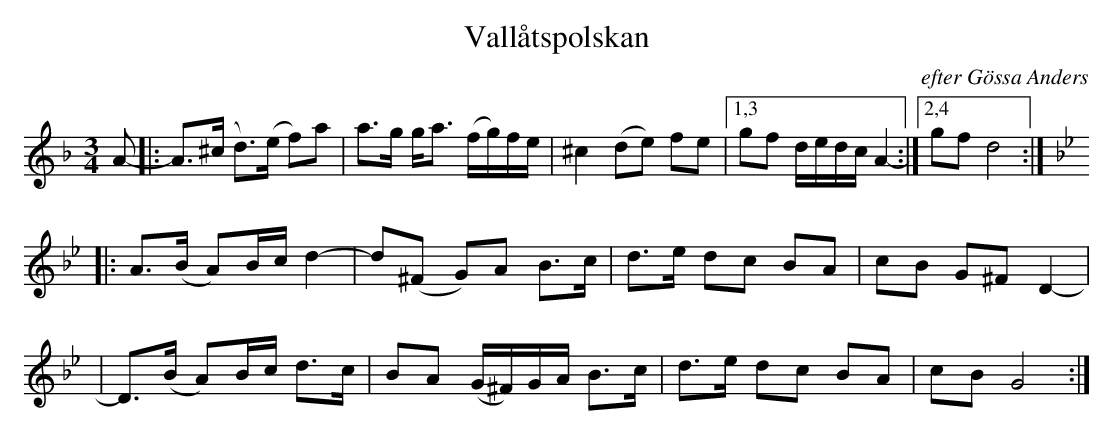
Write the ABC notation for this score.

X:1
T: Vall\aatspolskan
O: efter G\"ossa Anders
M: 3/4
L: 1/16
K: Dm
A2- \
|: A3(^c d3)(e f2)a2 |    a3g    ga3   (fg)fe \
| ^c4   (d2e2) f2e2  |1,3 g2f2   dedc   A4- :|2,4 g2f2 d8 :|
K: Gm
|: A3(B  A2)Bc d4-   |    d2(^F2 G2)A2  B3c \
|  d3e   d2c2  B2A2  |    c2B2   G2^F2  D4- |
|  D3(B  A2)Bc d3c   |    B2A2  (G^F)GA B3c \
|  d3e   d2c2  B2A2  |    c2B2   G8 :|
